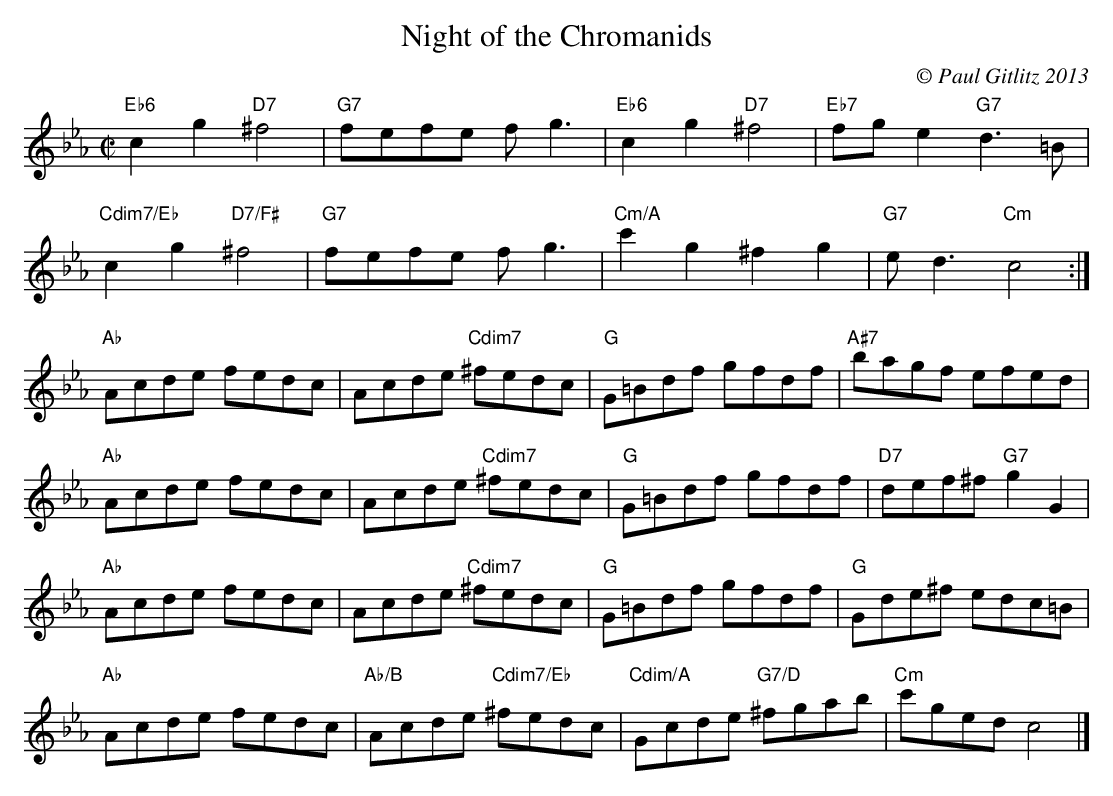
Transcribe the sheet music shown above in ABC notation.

X:1
T:Night of the Chromanids
M:C|
L:1/8
C:© Paul Gitlitz 2013
K:Cm
"Eb6"c2 g2 "D7"^f4|"G7"fefe fg3|"Eb6"c2g2 "D7"^f4|"Eb7"fge2"G7"d3=B|!
"Cdim7/Eb"c2g2 "D7/F#"^f4|"G7"fefe fg3|"Cm/A"c'2g2^f2g2|"G7"ed3"Cm"c4:|!
"Ab"Acde fedc|Acde "Cdim7"^fedc|"G"G=Bdf  gfdf|"A#7"bagf efed|!
"Ab"Acde fedc|Acde "Cdim7"^fedc|"G"G=Bdf gfdf|"D7"def^f "G7"g2G2|!
"Ab"Acde fedc|Acde "Cdim7"^fedc|"G"G=Bdf gfdf|"G"Gde^f edc=B|!
"Ab"Acde fedc|"Ab/B"Acde "Cdim7/Eb"^fedc|"Cdim/A"Gcde "G7/D"^fgab|"Cm"c'ged c4|]
